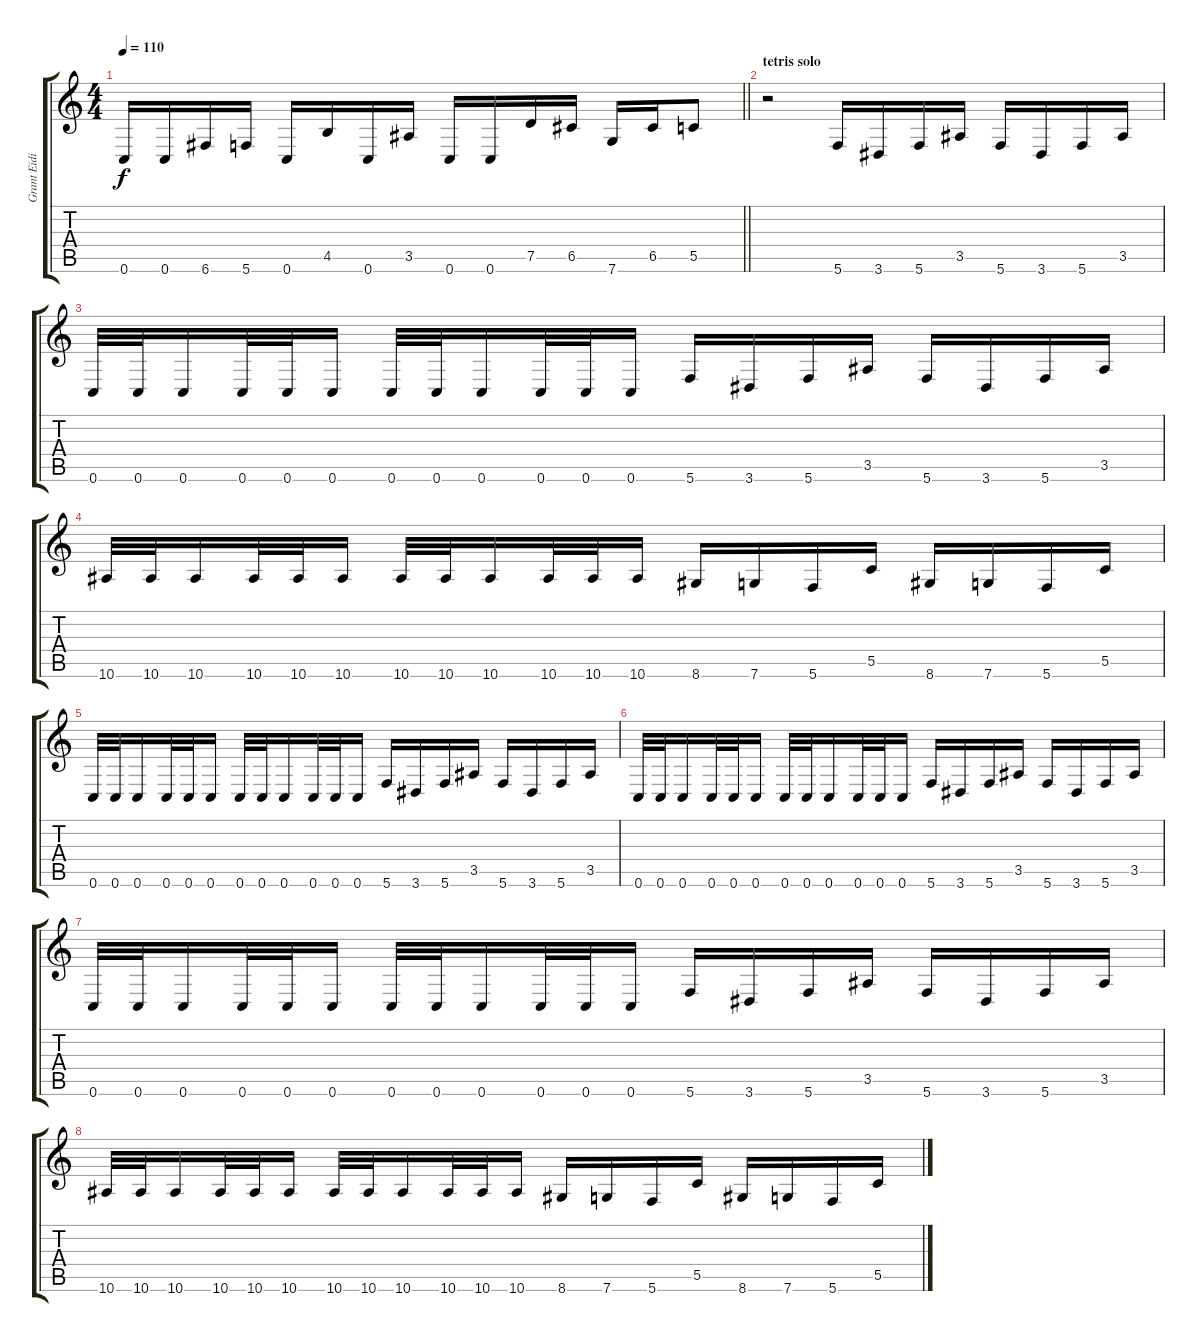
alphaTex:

\track ("Grant Eidintas" "Grant Eidi") {instrument overdrivenguitar}
\staff {score tabs}
\tuning (D4 A3 F3 C3 G2 C2) {hide}
\ts (4 4)
\tempo 110
\clef g2
\barLineRight lightlight
\ks c
0.6.16{dy f} 0.6.16 6.6.16 5.6.16 0.6.16 4.5.16 0.6.16 3.5.16 0.6.16 0.6.16 7.5.16 6.5.16 7.6.16 6.5.16 5.5.8 |
\section ("" "tetris solo")
r.2 5.6.16 3.6.16 5.6.16 3.5.16 5.6.16 3.6.16 5.6.16 3.5.16 |
0.6.32 0.6.32 0.6.16 0.6.32 0.6.32 0.6.16 0.6.32 0.6.32 0.6.16 0.6.32 0.6.32 0.6.16 5.6.16 3.6.16 5.6.16 3.5.16 5.6.16 3.6.16 5.6.16 3.5.16 |
10.6.32 10.6.32 10.6.16 10.6.32 10.6.32 10.6.16 10.6.32 10.6.32 10.6.16 10.6.32 10.6.32 10.6.16 8.6.16 7.6.16 5.6.16 5.5.16 8.6.16 7.6.16 5.6.16 5.5.16 |
0.6.32 0.6.32 0.6.16 0.6.32 0.6.32 0.6.16 0.6.32 0.6.32 0.6.16 0.6.32 0.6.32 0.6.16 5.6.16 3.6.16 5.6.16 3.5.16 5.6.16 3.6.16 5.6.16 3.5.16 |
0.6.32 0.6.32 0.6.16 0.6.32 0.6.32 0.6.16 0.6.32 0.6.32 0.6.16 0.6.32 0.6.32 0.6.16 5.6.16 3.6.16 5.6.16 3.5.16 5.6.16 3.6.16 5.6.16 3.5.16 |
0.6.32 0.6.32 0.6.16 0.6.32 0.6.32 0.6.16 0.6.32 0.6.32 0.6.16 0.6.32 0.6.32 0.6.16 5.6.16 3.6.16 5.6.16 3.5.16 5.6.16 3.6.16 5.6.16 3.5.16 |
10.6.32 10.6.32 10.6.16 10.6.32 10.6.32 10.6.16 10.6.32 10.6.32 10.6.16 10.6.32 10.6.32 10.6.16 8.6.16 7.6.16 5.6.16 5.5.16 8.6.16 7.6.16 5.6.16 5.5.16
